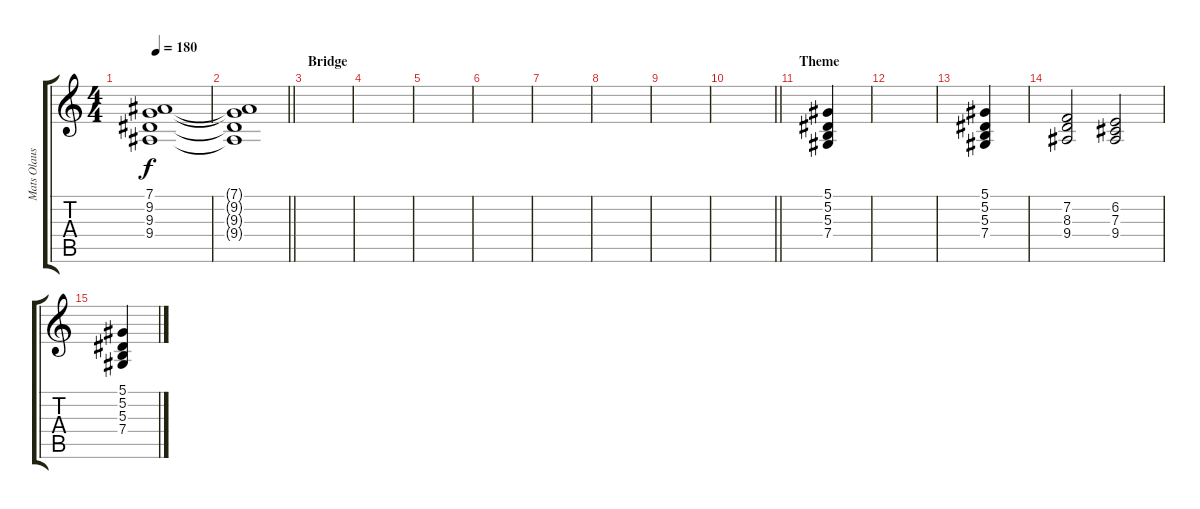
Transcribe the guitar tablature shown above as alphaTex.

\track ("Mats Olausson" "Mats Olaus") {instrument choiraahs}
\staff {score tabs}
\tuning (Eb4 Bb3 Gb3 Db3 Ab2 Eb2) {hide}
\ts (4 4)
\tempo 180
\clef g2
\ks c
(7.1 9.2 9.3 9.4).1{dy f} |
\barLineRight lightlight
(7.1{t} 9.2{t} 9.3{t} 9.4{t}).1 |
\section ("" "Bridge")
|
|
|
|
|
|
|
\barLineRight lightlight
|
\section ("" "Theme")
(5.1 5.2 5.3 7.4).4 |
|
(5.1 5.2 5.3 7.4).4 |
(7.2 8.3 9.4).2 (6.2 7.3 9.4).2 |
(5.1 5.2 5.3 7.4).4
